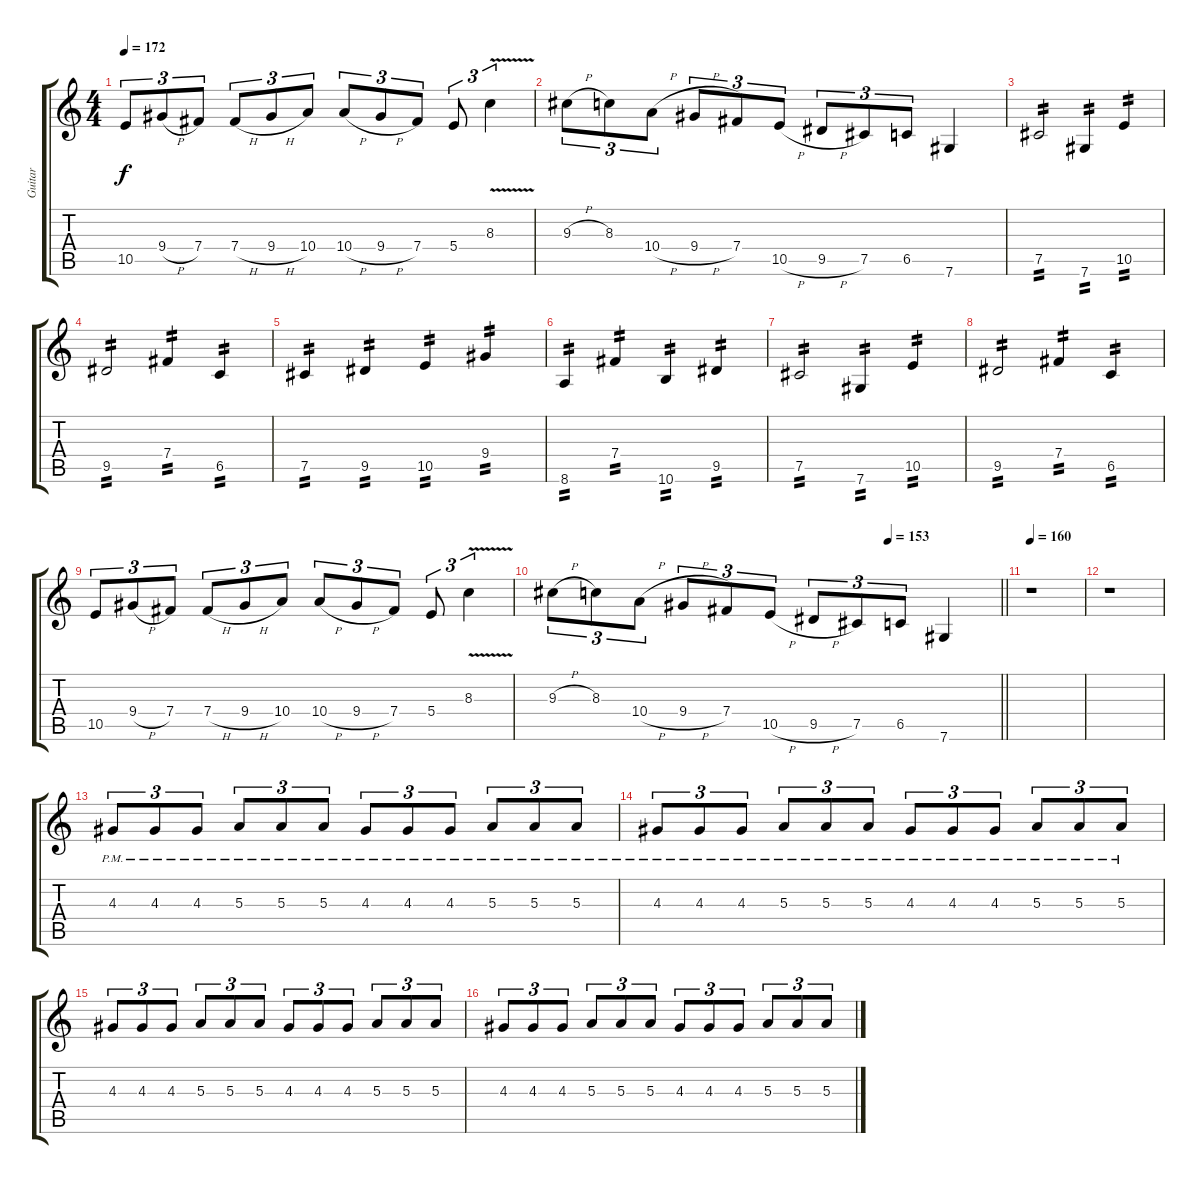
\track ("Guitar" "Guitar") {instrument distortionguitar}
\staff {score tabs}
\tuning (Db4 Ab3 E3 B2 Gb2 Db2) {hide}
\ts (4 4)
\tempo 172
\clef g2
\ks c
10.5.8{tu (3 2) dy f} 9.4{h}.8{tu (3 2)} 7.4.8{tu (3 2)} 7.4{h}.8{tu (3 2)} 9.4{h}.8{tu (3 2)} 10.4.8{tu (3 2)} 10.4{h}.8{tu (3 2)} 9.4{h}.8{tu (3 2)} 7.4.8{tu (3 2)} 5.4.8{tu (3 2)} 8.3{v}.4{tu (3 2)} |
9.3{h}.8{tu (3 2)} 8.3.8{tu (3 2)} 10.4{h}.8{tu (3 2)} 9.4{h}.8{tu (3 2)} 7.4.8{tu (3 2)} 10.5{h}.8{tu (3 2)} 9.5{h}.8{tu (3 2)} 7.5.8{tu (3 2)} 6.5.8{tu (3 2)} 7.6.4 |
7.5.2{tp 2} 7.6.4{tp 2} 10.5.4{tp 2} |
9.5.2{tp 2} 7.4.4{tp 2} 6.5.4{tp 2} |
7.5.4{tp 2} 9.5.4{tp 2} 10.5.4{tp 2} 9.4.4{tp 2} |
8.6.4{tp 2} 7.4.4{tp 2} 10.6.4{tp 2} 9.5.4{tp 2} |
7.5.2{tp 2} 7.6.4{tp 2} 10.5.4{tp 2} |
9.5.2{tp 2} 7.4.4{tp 2} 6.5.4{tp 2} |
10.5.8{tu (3 2)} 9.4{h}.8{tu (3 2)} 7.4.8{tu (3 2)} 7.4{h}.8{tu (3 2)} 9.4{h}.8{tu (3 2)} 10.4.8{tu (3 2)} 10.4{h}.8{tu (3 2)} 9.4{h}.8{tu (3 2)} 7.4.8{tu (3 2)} 5.4.8{tu (3 2)} 8.3{v}.4{tu (3 2)} |
\tempo (153 0.75)
\barLineRight lightlight
9.3{h}.8{tu (3 2)} 8.3.8{tu (3 2)} 10.4{h}.8{tu (3 2)} 9.4{h}.8{tu (3 2)} 7.4.8{tu (3 2)} 10.5{h}.8{tu (3 2)} 9.5{h}.8{tu (3 2)} 7.5.8{tu (3 2)} 6.5.8{tu (3 2)} 7.6.4 |
\section ("" "")
\tempo 160
r.1 |
r.1 |
4.3{pm}.8{tu (3 2) volume 13 balance 8} 4.3{pm}.8{tu (3 2)} 4.3{pm}.8{tu (3 2)} 5.3{pm}.8{tu (3 2)} 5.3{pm}.8{tu (3 2)} 5.3{pm}.8{tu (3 2)} 4.3{pm}.8{tu (3 2)} 4.3{pm}.8{tu (3 2)} 4.3{pm}.8{tu (3 2)} 5.3{pm}.8{tu (3 2)} 5.3{pm}.8{tu (3 2)} 5.3{pm}.8{tu (3 2)} |
4.3{pm}.8{tu (3 2)} 4.3{pm}.8{tu (3 2)} 4.3{pm}.8{tu (3 2)} 5.3{pm}.8{tu (3 2)} 5.3{pm}.8{tu (3 2)} 5.3{pm}.8{tu (3 2)} 4.3{pm}.8{tu (3 2)} 4.3{pm}.8{tu (3 2)} 4.3{pm}.8{tu (3 2)} 5.3{pm}.8{tu (3 2)} 5.3{pm}.8{tu (3 2)} 5.3{pm}.8{tu (3 2)} |
4.3.8{tu (3 2)} 4.3.8{tu (3 2)} 4.3.8{tu (3 2)} 5.3.8{tu (3 2)} 5.3.8{tu (3 2)} 5.3.8{tu (3 2)} 4.3.8{tu (3 2)} 4.3.8{tu (3 2)} 4.3.8{tu (3 2)} 5.3.8{tu (3 2)} 5.3.8{tu (3 2)} 5.3.8{tu (3 2)} |
4.3.8{tu (3 2)} 4.3.8{tu (3 2)} 4.3.8{tu (3 2)} 5.3.8{tu (3 2)} 5.3.8{tu (3 2)} 5.3.8{tu (3 2)} 4.3.8{tu (3 2)} 4.3.8{tu (3 2)} 4.3.8{tu (3 2)} 5.3.8{tu (3 2)} 5.3.8{tu (3 2)} 5.3.8{tu (3 2)}
